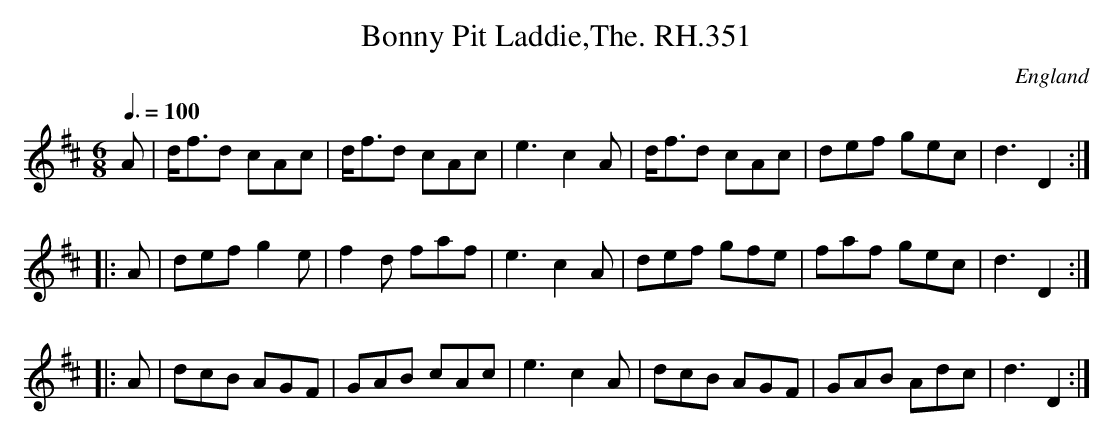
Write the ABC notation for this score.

X:1
T:Bonny Pit Laddie,The. RH.351
L:1/8
M:6/8
O:England
Q:3/8=100
K:D
A|d<fd cAc|d<fd cAc|e3 c2A|\
d<fd cAc|def gec|d3 D2:|!
|:A|def g2e|f2d faf|e3 c2A|\
def gfe|faf gec|d3 D2:|!
|:A|dcB AGF|GAB cAc|e3 c2A|\
dcB AGF|GAB Adc|d3 D2:|
